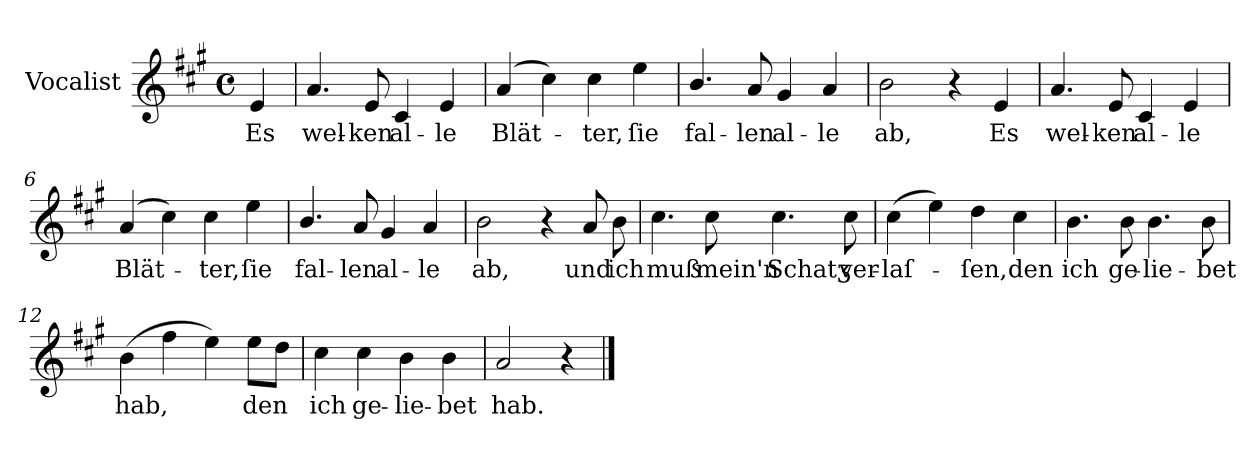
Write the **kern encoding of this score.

**kern	**text
*part1	*part1
*staff1	*staff1
*I"Vocalist	*
*clefG2	*
*k[f#c#g#]	*
*A:	*
*M4/4	*
*met(c)	*
=	=
4e	Es
=1	=1
4.a	wel-
8e	-ken
4c#	al-
4e	-le
=2	=2
(4a	Blät-
4cc#)	.
4cc#	-ter,
4ee	ſie
=3	=3
4.b/	fal-
8a	-len
4g#	al-
4a	-le
=4	=4
2b	ab,
4r	.
4e	Es
=5	=5
4.a	wel-
8e	-ken
4c#	al-
4e	-le
=6	=6
(4a	Blät-
4cc#)	.
4cc#	-ter,
4ee	ſie
=7	=7
4.b/	fal-
8a	-len
4g#	al-
4a	-le
=8	=8
2b	ab,
4r	.
8a	und
8b	ich
=9	=9
4.cc#	muß
8cc#	mein'n
4.cc#	Schatʒ
8cc#	ver-
=10	=10
(4cc#	-laſ-
4ee)	.
4dd	-ſen,
4cc#	den
=11	=11
4.b	ich
8b	ge-
4.b	-lie-
8b	-bet
=12	=12
(4b	hab,
4ff#	.
4ee)	.
8eeL	den
8ddJ	.
=13	=13
4cc#	ich
4cc#	ge-
4b	-lie-
4b	-bet
=14	=14
2a	hab.
4r	.
==	==
*-	*-
